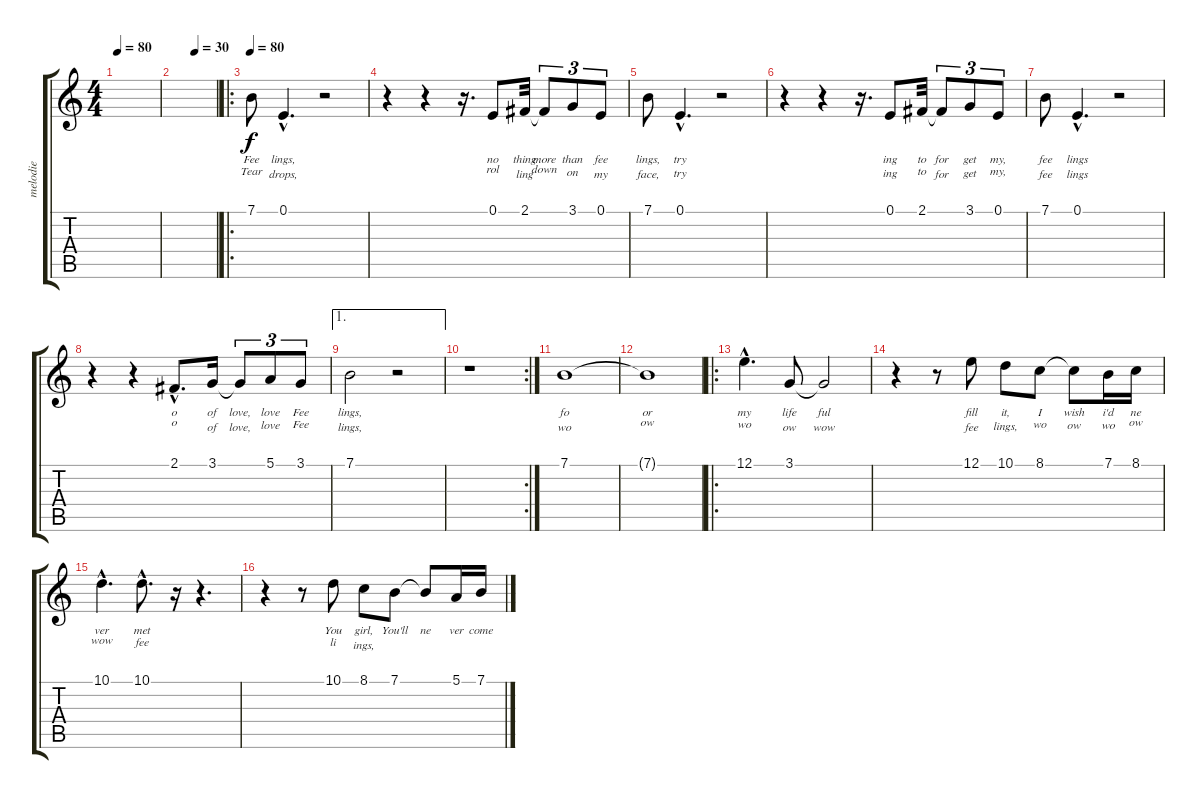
\track ("melodie" "melodie") {instrument frenchhorn}
\staff {score tabs}
\tuning (E4 B3 G3 D3 A2 E2) {hide}
\ts (4 4)
\tempo 80
\clef g2
\ks c
|
\tempo (30 0.5)
|
\ro
\tempo 80
7.1.8{lyrics (0 "Fee") lyrics (1 "Tear") lyrics (2 "") lyrics (3 "") lyrics (4 "")} 0.1{hac}.4{d lyrics (0 "lings,") lyrics (1 "drops,") lyrics (2 "") lyrics (3 "") lyrics (4 "")} r.2 |
r.4 r.4 r.16{d} 0.1.8{lyrics (0 "no") lyrics (1 "rol") lyrics (2 "") lyrics (3 "") lyrics (4 "")} 2.1.32{lyrics (0 "thing") lyrics (1 "ling") lyrics (2 "") lyrics (3 "") lyrics (4 "")} 2.1{t}.8{tu (3 2) lyrics (0 "more") lyrics (1 "down") lyrics (2 "") lyrics (3 "") lyrics (4 "")} 3.1.8{tu (3 2) lyrics (0 "than") lyrics (1 "on") lyrics (2 "") lyrics (3 "") lyrics (4 "")} 0.1.8{tu (3 2) lyrics (0 "fee") lyrics (1 "my") lyrics (2 "") lyrics (3 "") lyrics (4 "")} |
7.1.8{lyrics (0 "lings,") lyrics (1 "face,") lyrics (2 "") lyrics (3 "") lyrics (4 "")} 0.1{hac}.4{d lyrics (0 "try") lyrics (1 "try") lyrics (2 "") lyrics (3 "") lyrics (4 "")} r.2 |
r.4 r.4 r.16{d} 0.1.8{lyrics (0 "ing") lyrics (1 "ing") lyrics (2 "") lyrics (3 "") lyrics (4 "")} 2.1.32{lyrics (0 "to") lyrics (1 "to") lyrics (2 "") lyrics (3 "") lyrics (4 "")} 2.1{t}.8{tu (3 2) lyrics (0 "for") lyrics (1 "for") lyrics (2 "") lyrics (3 "") lyrics (4 "")} 3.1.8{tu (3 2) lyrics (0 "get") lyrics (1 "get") lyrics (2 "") lyrics (3 "") lyrics (4 "")} 0.1.8{tu (3 2) lyrics (0 "my,") lyrics (1 "my,") lyrics (2 "") lyrics (3 "") lyrics (4 "")} |
7.1.8{lyrics (0 "fee") lyrics (1 "fee") lyrics (2 "") lyrics (3 "") lyrics (4 "")} 0.1{hac}.4{d lyrics (0 "lings") lyrics (1 "lings") lyrics (2 "") lyrics (3 "") lyrics (4 "")} r.2 |
r.4 r.4 2.1{hac}.8{d lyrics (0 "o") lyrics (1 "o") lyrics (2 "") lyrics (3 "") lyrics (4 "")} 3.1.16{lyrics (0 "of") lyrics (1 "of") lyrics (2 "") lyrics (3 "") lyrics (4 "")} 3.1{t}.8{tu (3 2) lyrics (0 "love,") lyrics (1 "love,") lyrics (2 "") lyrics (3 "") lyrics (4 "")} 5.1.8{tu (3 2) lyrics (0 "love") lyrics (1 "love") lyrics (2 "") lyrics (3 "") lyrics (4 "")} 3.1.8{tu (3 2) lyrics (0 "Fee") lyrics (1 "Fee") lyrics (2 "") lyrics (3 "") lyrics (4 "")} |
\ae 1
7.1.2{lyrics (0 "lings,") lyrics (1 "lings,") lyrics (2 "") lyrics (3 "") lyrics (4 "")} r.2 |
\rc 2
r.1 |
7.1.1{lyrics (0 "fo") lyrics (1 "wo") lyrics (2 "") lyrics (3 "") lyrics (4 "")} |
7.1{t}.1{lyrics (0 "or") lyrics (1 "ow") lyrics (2 "") lyrics (3 "") lyrics (4 "")} |
\ro
12.1{hac}.4{d lyrics (0 "my") lyrics (1 "wo") lyrics (2 "") lyrics (3 "") lyrics (4 "")} 3.1.8{lyrics (0 "life") lyrics (1 "ow") lyrics (2 "") lyrics (3 "") lyrics (4 "")} 3.1{t}.2{lyrics (0 "ful") lyrics (1 "wow") lyrics (2 "") lyrics (3 "") lyrics (4 "")} |
r.4 r.8 12.1.8{lyrics (0 "fill") lyrics (1 "fee") lyrics (2 "") lyrics (3 "") lyrics (4 "")} 10.1.8{lyrics (0 "it,") lyrics (1 "lings,") lyrics (2 "") lyrics (3 "") lyrics (4 "")} 8.1.8{lyrics (0 "I") lyrics (1 "wo") lyrics (2 "") lyrics (3 "") lyrics (4 "")} 8.1{t}.8{lyrics (0 "wish") lyrics (1 "ow") lyrics (2 "") lyrics (3 "") lyrics (4 "")} 7.1.16{lyrics (0 "i'd") lyrics (1 "wo") lyrics (2 "") lyrics (3 "") lyrics (4 "")} 8.1.16{lyrics (0 "ne") lyrics (1 "ow") lyrics (2 "") lyrics (3 "") lyrics (4 "")} |
10.1{hac}.4{d lyrics (0 "ver") lyrics (1 "wow") lyrics (2 "") lyrics (3 "") lyrics (4 "")} 10.1{hac}.8{d lyrics (0 "met") lyrics (1 "fee") lyrics (2 "") lyrics (3 "") lyrics (4 "")} r.16 r.4{d} |
r.4 r.8 10.1.8{lyrics (0 "You") lyrics (1 "li") lyrics (2 "") lyrics (3 "") lyrics (4 "")} 8.1.8{lyrics (0 "girl,") lyrics (1 "ings,") lyrics (2 "") lyrics (3 "") lyrics (4 "")} 7.1.8{lyrics (0 "You'll") lyrics (1 "") lyrics (2 "") lyrics (3 "") lyrics (4 "")} 7.1{t}.8{lyrics (0 "ne") lyrics (1 "") lyrics (2 "") lyrics (3 "") lyrics (4 "")} 5.1.16{lyrics (0 "ver") lyrics (1 "") lyrics (2 "") lyrics (3 "") lyrics (4 "")} 7.1.16{lyrics (0 "come") lyrics (1 "") lyrics (2 "") lyrics (3 "") lyrics (4 "")}
